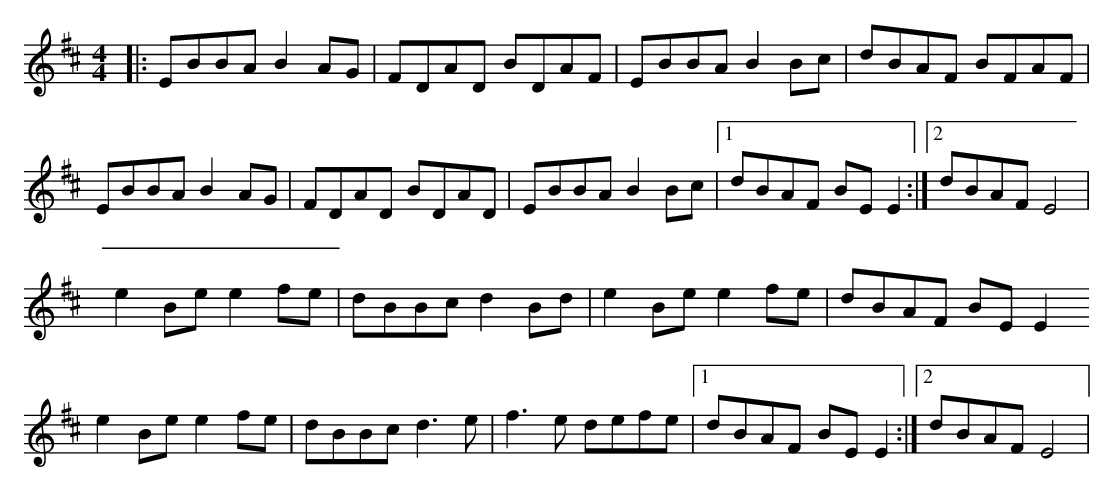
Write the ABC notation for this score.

X:1
M:4/4
K:Edor
|:EBBA B2 AG|FDAD BDAF|EBBA B2 Bc|dBAF BFAF|
EBBA B2 AG|FDAD BDAD|EBBA B2 Bc|1 dBAF BE E2:|2 dBAF E4|
e2Be e2 fe|dBBc d2 Bd|e2 Be e2 fe|dBAF BE E2
e2 Be e2 fe|dBBc d3 e|f3 e defe|1 dBAF BE E2:|2 dBAF E4|
